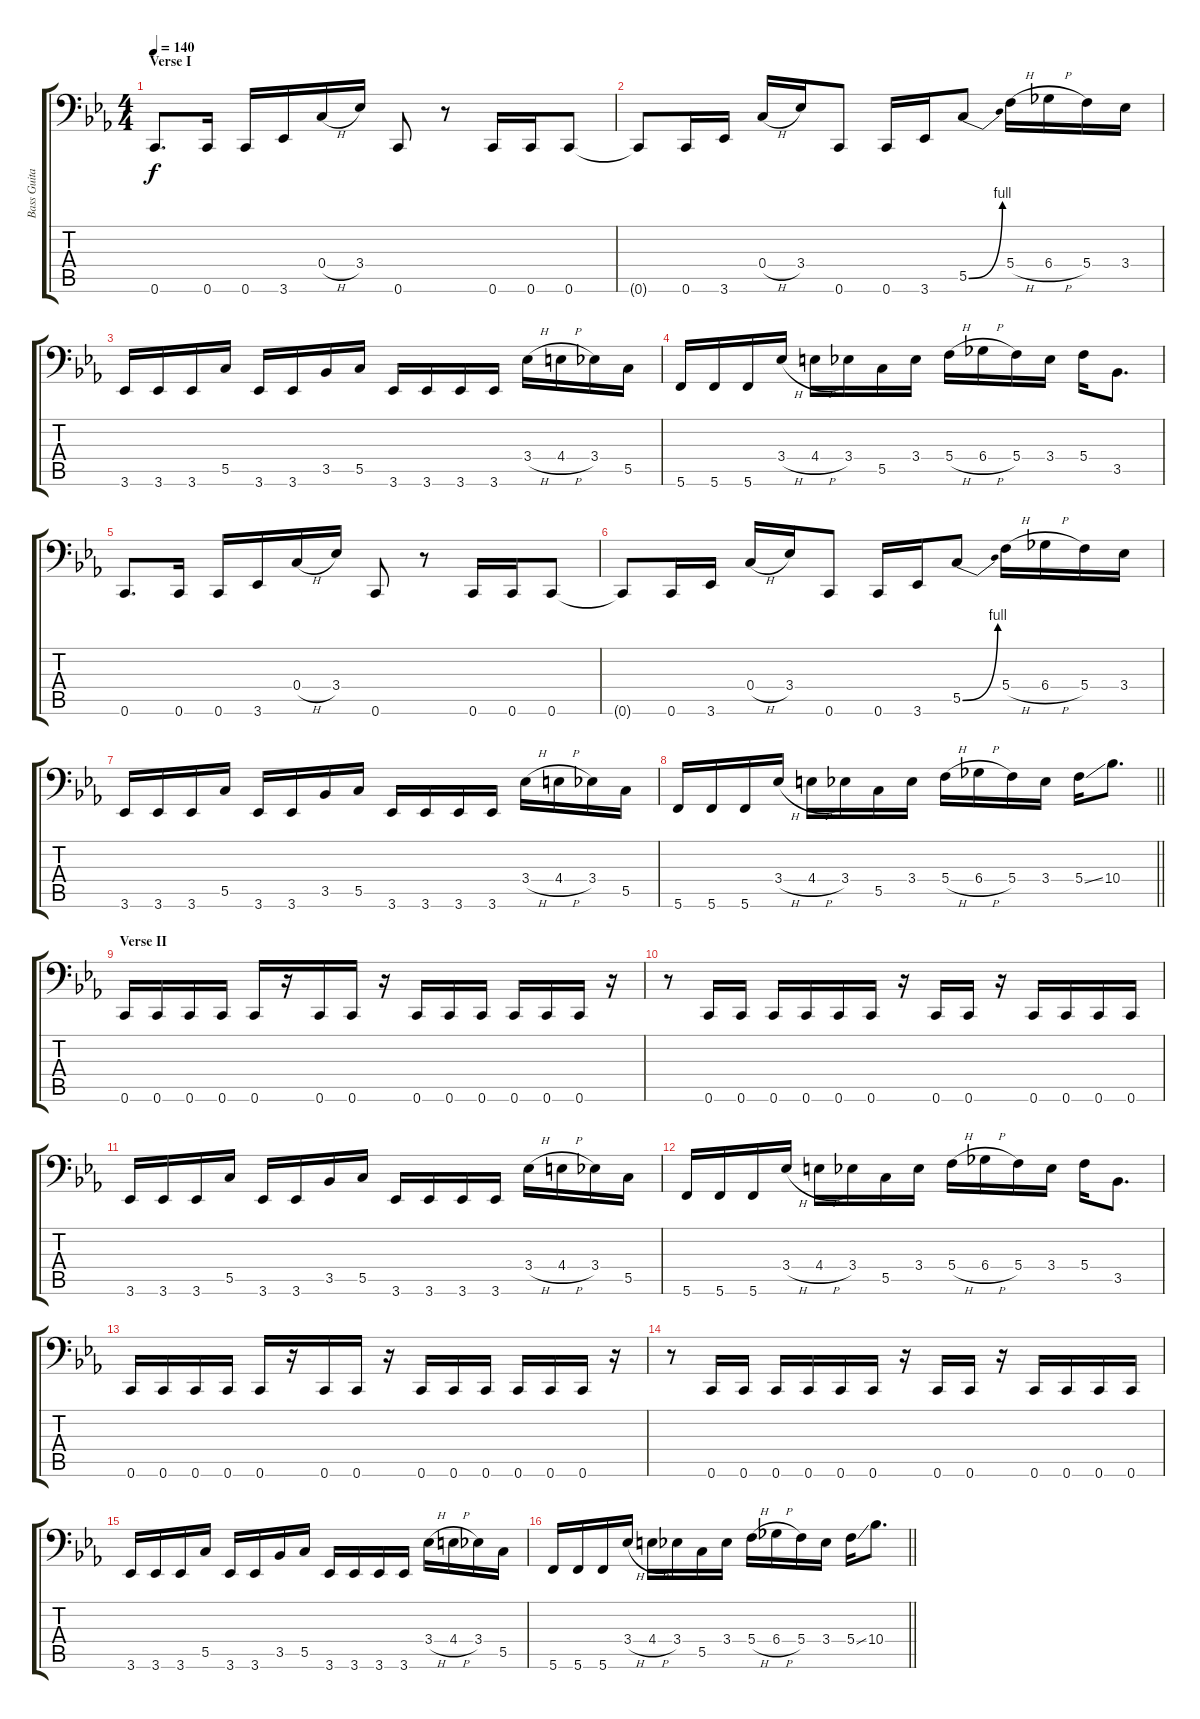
\track ("Bass Guitar" "Bass Guita") {instrument electricbasspick}
\staff {score tabs}
\tuning (D3 A2 F2 C2 G1 C1) {hide}
\ts (4 4)
\section ("" "Verse I")
\tempo 140
\clef f4
\ks eb
0.6.8{d dy f} 0.6.16 0.6.16 3.6.16 0.4{h}.16 3.4.16 0.6.8 r.8 0.6.16 0.6.16 0.6.8 |
0.6{t}.8 0.6.16 3.6.16 0.4{h}.16 3.4.16 0.6.8 0.6.16 3.6.16 5.5{be (bend 0 0 60 4)}.8 5.4{h}.16 6.4{h}.16 5.4.16 3.4.16 |
3.6.16 3.6.16 3.6.16 5.5.16 3.6.16 3.6.16 3.5.16 5.5.16 3.6.16 3.6.16 3.6.16 3.6.16 3.4{h}.16 4.4{h}.16 3.4.16 5.5.16 |
5.6.16 5.6.16 5.6.16 3.4{h}.16 4.4{h}.16 3.4.16 5.5.16 3.4.16 5.4{h}.16 6.4{h}.16 5.4.16 3.4.16 5.4.16 3.5.8{d} |
0.6.8{d} 0.6.16 0.6.16 3.6.16 0.4{h}.16 3.4.16 0.6.8 r.8 0.6.16 0.6.16 0.6.8 |
0.6{t}.8 0.6.16 3.6.16 0.4{h}.16 3.4.16 0.6.8 0.6.16 3.6.16 5.5{be (bend 0 0 60 4)}.8 5.4{h}.16 6.4{h}.16 5.4.16 3.4.16 |
3.6.16 3.6.16 3.6.16 5.5.16 3.6.16 3.6.16 3.5.16 5.5.16 3.6.16 3.6.16 3.6.16 3.6.16 3.4{h}.16 4.4{h}.16 3.4.16 5.5.16 |
\barLineRight lightlight
5.6.16 5.6.16 5.6.16 3.4{h}.16 4.4{h}.16 3.4.16 5.5.16 3.4.16 5.4{h}.16 6.4{h}.16 5.4.16 3.4.16 5.4{ss}.16 10.4.8{d} |
\section ("" "Verse II")
0.6.16 0.6.16 0.6.16 0.6.16 0.6.16 r.16 0.6.16 0.6.16 r.16 0.6.16 0.6.16 0.6.16 0.6.16 0.6.16 0.6.16 r.16 |
r.8 0.6.16 0.6.16 0.6.16 0.6.16 0.6.16 0.6.16 r.16 0.6.16 0.6.16 r.16 0.6.16 0.6.16 0.6.16 0.6.16 |
3.6.16 3.6.16 3.6.16 5.5.16 3.6.16 3.6.16 3.5.16 5.5.16 3.6.16 3.6.16 3.6.16 3.6.16 3.4{h}.16 4.4{h}.16 3.4.16 5.5.16 |
5.6.16 5.6.16 5.6.16 3.4{h}.16 4.4{h}.16 3.4.16 5.5.16 3.4.16 5.4{h}.16 6.4{h}.16 5.4.16 3.4.16 5.4.16 3.5.8{d} |
0.6.16 0.6.16 0.6.16 0.6.16 0.6.16 r.16 0.6.16 0.6.16 r.16 0.6.16 0.6.16 0.6.16 0.6.16 0.6.16 0.6.16 r.16 |
r.8 0.6.16 0.6.16 0.6.16 0.6.16 0.6.16 0.6.16 r.16 0.6.16 0.6.16 r.16 0.6.16 0.6.16 0.6.16 0.6.16 |
3.6.16 3.6.16 3.6.16 5.5.16 3.6.16 3.6.16 3.5.16 5.5.16 3.6.16 3.6.16 3.6.16 3.6.16 3.4{h}.16 4.4{h}.16 3.4.16 5.5.16 |
\barLineRight lightlight
5.6.16 5.6.16 5.6.16 3.4{h}.16 4.4{h}.16 3.4.16 5.5.16 3.4.16 5.4{h}.16 6.4{h}.16 5.4.16 3.4.16 5.4{ss}.16 10.4.8{d}
